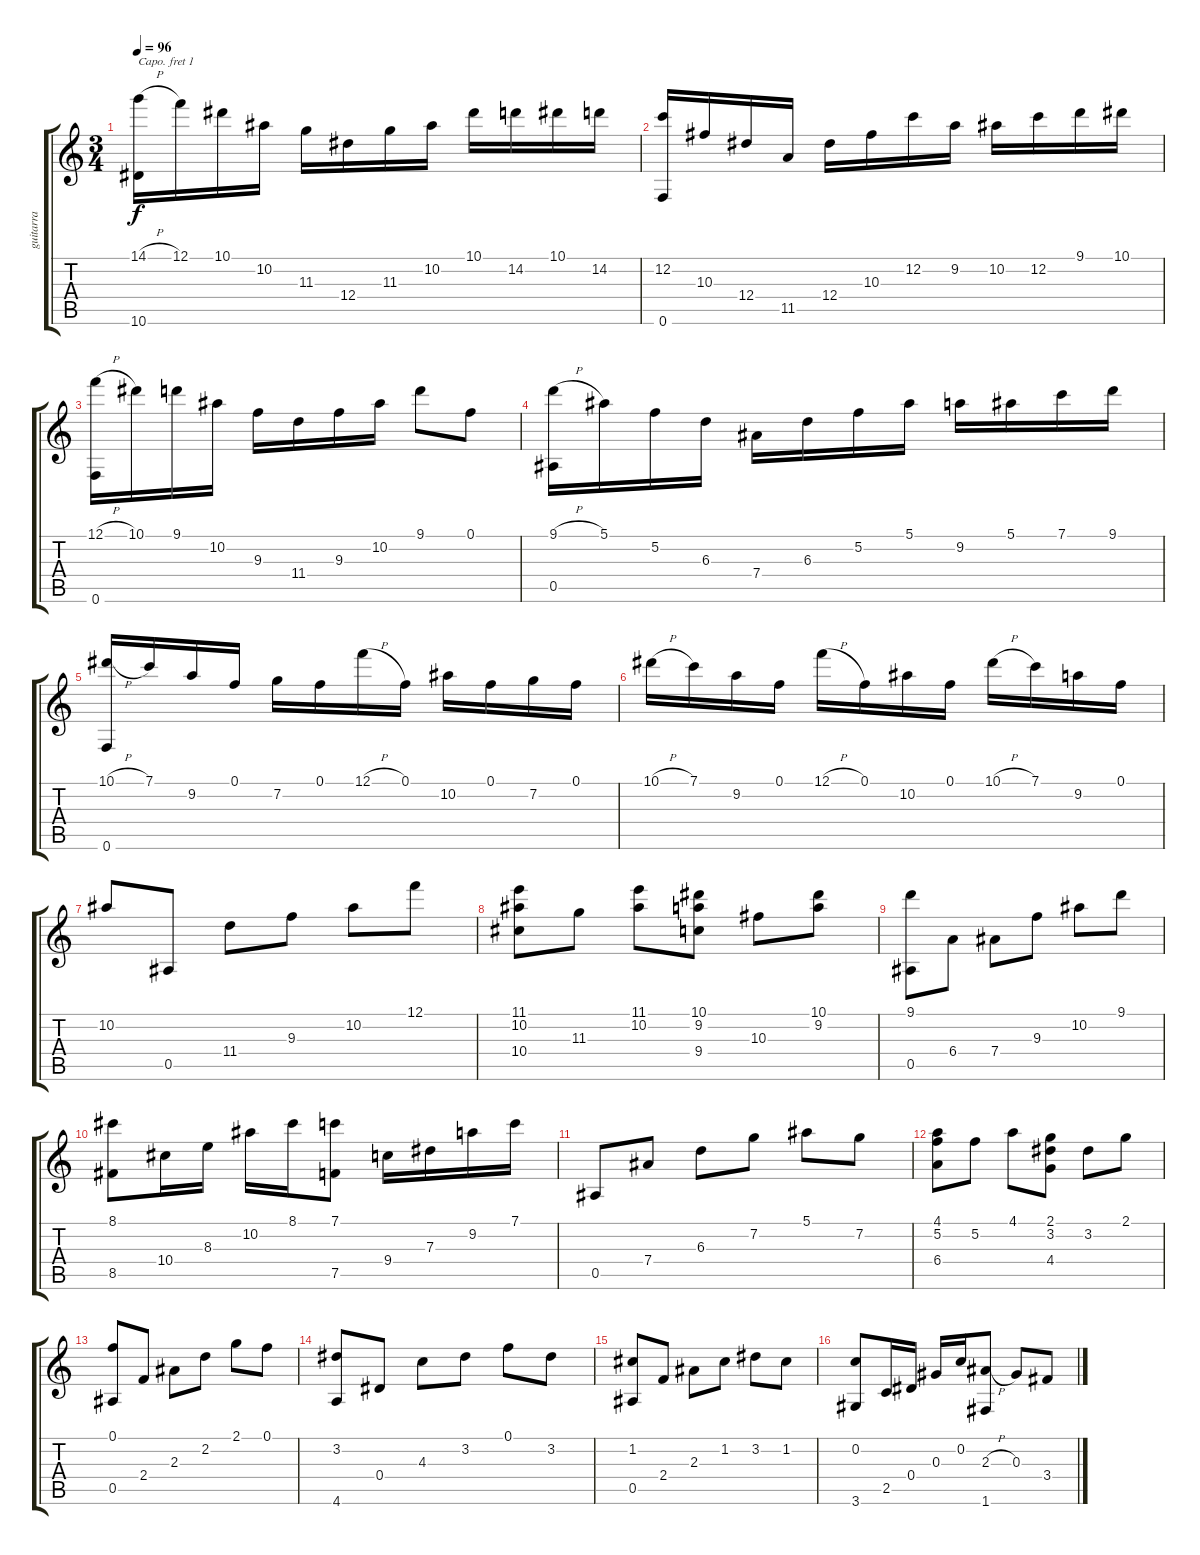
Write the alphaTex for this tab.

\track ("guitarra" "guitarra") {instrument acousticguitarnylon}
\staff {score tabs}
\capo 1
\tuning (E4 B3 G3 D3 A2 E2) {hide}
\ts (3 4)
\tempo 96
\clef g2
\ks c
(14.1{h} 10.6).16{dy f} 12.1.16 10.1.16 10.2.16 11.3.16 12.4.16 11.3.16 10.2.16 10.1.16 14.2.16 10.1.16 14.2.16 |
(12.2 0.6).16 10.3.16 12.4.16 11.5.16 12.4.16 10.3.16 12.2.16 9.2.16 10.2.16 12.2.16 9.1.16 10.1.16 |
(12.1{h} 0.6).16 10.1.16 9.1.16 10.2.16 9.3.16 11.4.16 9.3.16 10.2.16 9.1.8 0.1.8 |
(9.1{h} 0.5).16 5.1.16 5.2.16 6.3.16 7.4.16 6.3.16 5.2.16 5.1.16 9.2.16 5.1.16 7.1.16 9.1.16 |
(10.1{h} 0.6).16 7.1.16 9.2.16 0.1.16 7.2.16 0.1.16 12.1{h}.16 0.1.16 10.2.16 0.1.16 7.2.16 0.1.16 |
10.1{h}.16 7.1.16 9.2.16 0.1.16 12.1{h}.16 0.1.16 10.2.16 0.1.16 10.1{h}.16 7.1.16 9.2.16 0.1.16 |
10.2.8 0.5.8 11.4.8 9.3.8 10.2.8 12.1.8 |
(11.1 10.2 10.4).8 11.3.8 (11.1 10.2).8 (10.1 9.2 9.4).8 10.3.8 (10.1 9.2).8 |
(9.1 0.5).8 6.4.8 7.4.8 9.3.8 10.2.8 9.1.8 |
(8.1 8.5).8 10.4.16 8.3.16 10.2.16 8.1.16 (7.1 7.5).8 9.4.16 7.3.16 9.2.16 7.1.16 |
0.5.8 7.4.8 6.3.8 7.2.8 5.1.8 7.2.8 |
(4.1 5.2 6.4).8 5.2.8 4.1.8 (2.1 3.2 4.4).8 3.2.8 2.1.8 |
(0.1 0.5).8 2.4.8 2.3.8 2.2.8 2.1.8 0.1.8 |
(3.2 4.6).8 0.4.8 4.3.8 3.2.8 0.1.8 3.2.8 |
(1.2 0.5).8 2.4.8 2.3.8 1.2.8 3.2.8 1.2.8 |
(0.2 3.6).8 2.5.16 0.4.16 0.3.16 0.2.16 (2.3{h} 1.6).8 0.3.8 3.4.8
